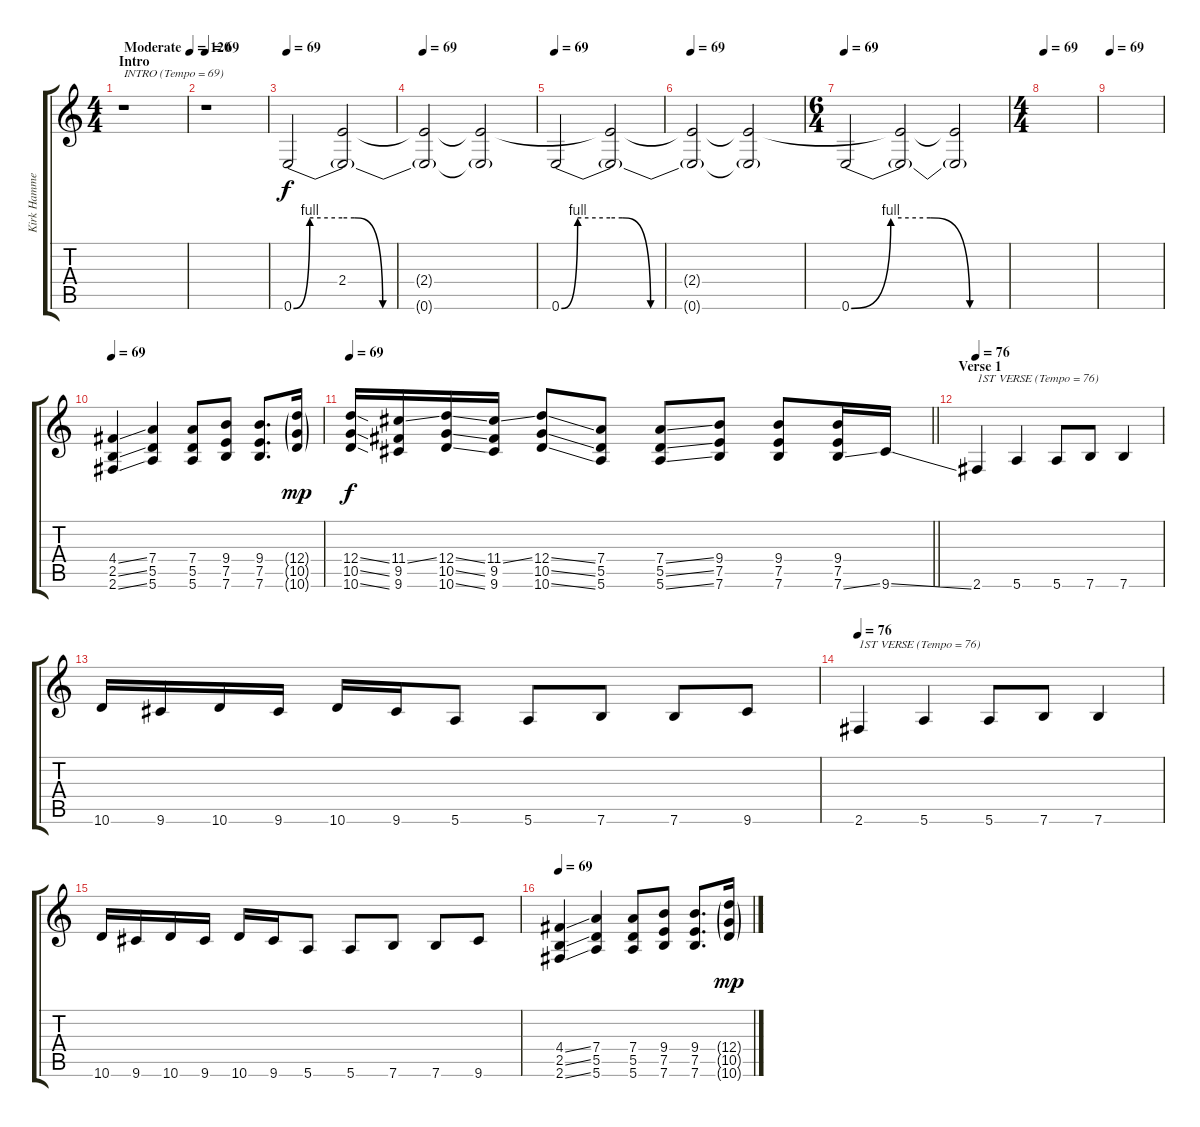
\track ("Kirk Hammett" "Kirk Hamme") {instrument distortionguitar}
\staff {score tabs}
\tuning (E4 B3 G3 D3 A2 E2) {hide}
\ts (4 4)
\section ("" "Intro")
\tempo (120 "Moderate")
\tempo 69
\tempo (120 "Moderate")
\clef g2
\ks c
r.1{txt "INTRO (Tempo = 69)" dy f instrument distortionguitar} |
\tempo 69
r.1 |
\tempo 69
0.6{be (custom 0 0 4 4 12 4 15 4 22 0 30 0 45 0 60 0)}.2 (2.4 0.6{t}).2 |
\tempo 69
(2.4{t} 0.6{t}).2 (2.4{t} 0.6{t}).2 |
\tempo 69
0.6{be (custom 0 0 4 4 12 4 15 4 22 0 30 0 45 0 60 0)}.2 (2.4{t} 0.6{t}).2 |
\tempo 69
(2.4{t} 0.6{t}).2 (2.4{t} 0.6{t}).2 |
\ts (6 4)
\tempo 69
0.6{be (custom 0 0 15 4 30 4 45 0 60 0)}.2 (2.4{t} 0.6{t}).2 (2.4{t} 0.6{t}).2 |
\ts (4 4)
\tempo 69
|
\tempo 69
|
\tempo 69
(4.4{ss} 2.5{ss} 2.6{ss}).4 (7.4 5.5 5.6).4 (7.4 5.5 5.6).8 (9.4 7.5 7.6).8 (9.4 7.5 7.6).8{d} (12.4{g} 10.5{g} 10.6{g}).16{dy mp} |
\tempo 69
\barLineRight lightlight
(12.4{ss} 10.5{ss} 10.6{ss}).16{dy f} (11.4{ss} 9.5 9.6).16 (12.4{ss} 10.5{ss} 10.6{ss}).16 (11.4{ss} 9.5 9.6).16 (12.4{ss} 10.5{ss} 10.6{ss}).8 (7.4 5.5 5.6).8 (7.4{ss} 5.5{ss} 5.6{ss}).8 (9.4 7.5 7.6).8 (9.4 7.5 7.6).8 (9.4 7.5 7.6{ss}).16 9.6{ss}.16 |
\section ("" "Verse 1")
\tempo 76
2.6.4{txt "1ST VERSE (Tempo = 76)"} 5.6.4 5.6.8 7.6.8 7.6.4 |
10.6.16 9.6.16 10.6.16 9.6.16 10.6.16 9.6.16 5.6.8 5.6.8 7.6.8 7.6.8 9.6.8 |
\tempo 76
2.6.4{txt "1ST VERSE (Tempo = 76)"} 5.6.4 5.6.8 7.6.8 7.6.4 |
10.6.16 9.6.16 10.6.16 9.6.16 10.6.16 9.6.16 5.6.8 5.6.8 7.6.8 7.6.8 9.6.8 |
\tempo 69
(4.4{ss} 2.5{ss} 2.6{ss}).4 (7.4 5.5 5.6).4 (7.4 5.5 5.6).8 (9.4 7.5 7.6).8 (9.4 7.5 7.6).8{d} (12.4{g} 10.5{g} 10.6{g}).16{dy mp}
